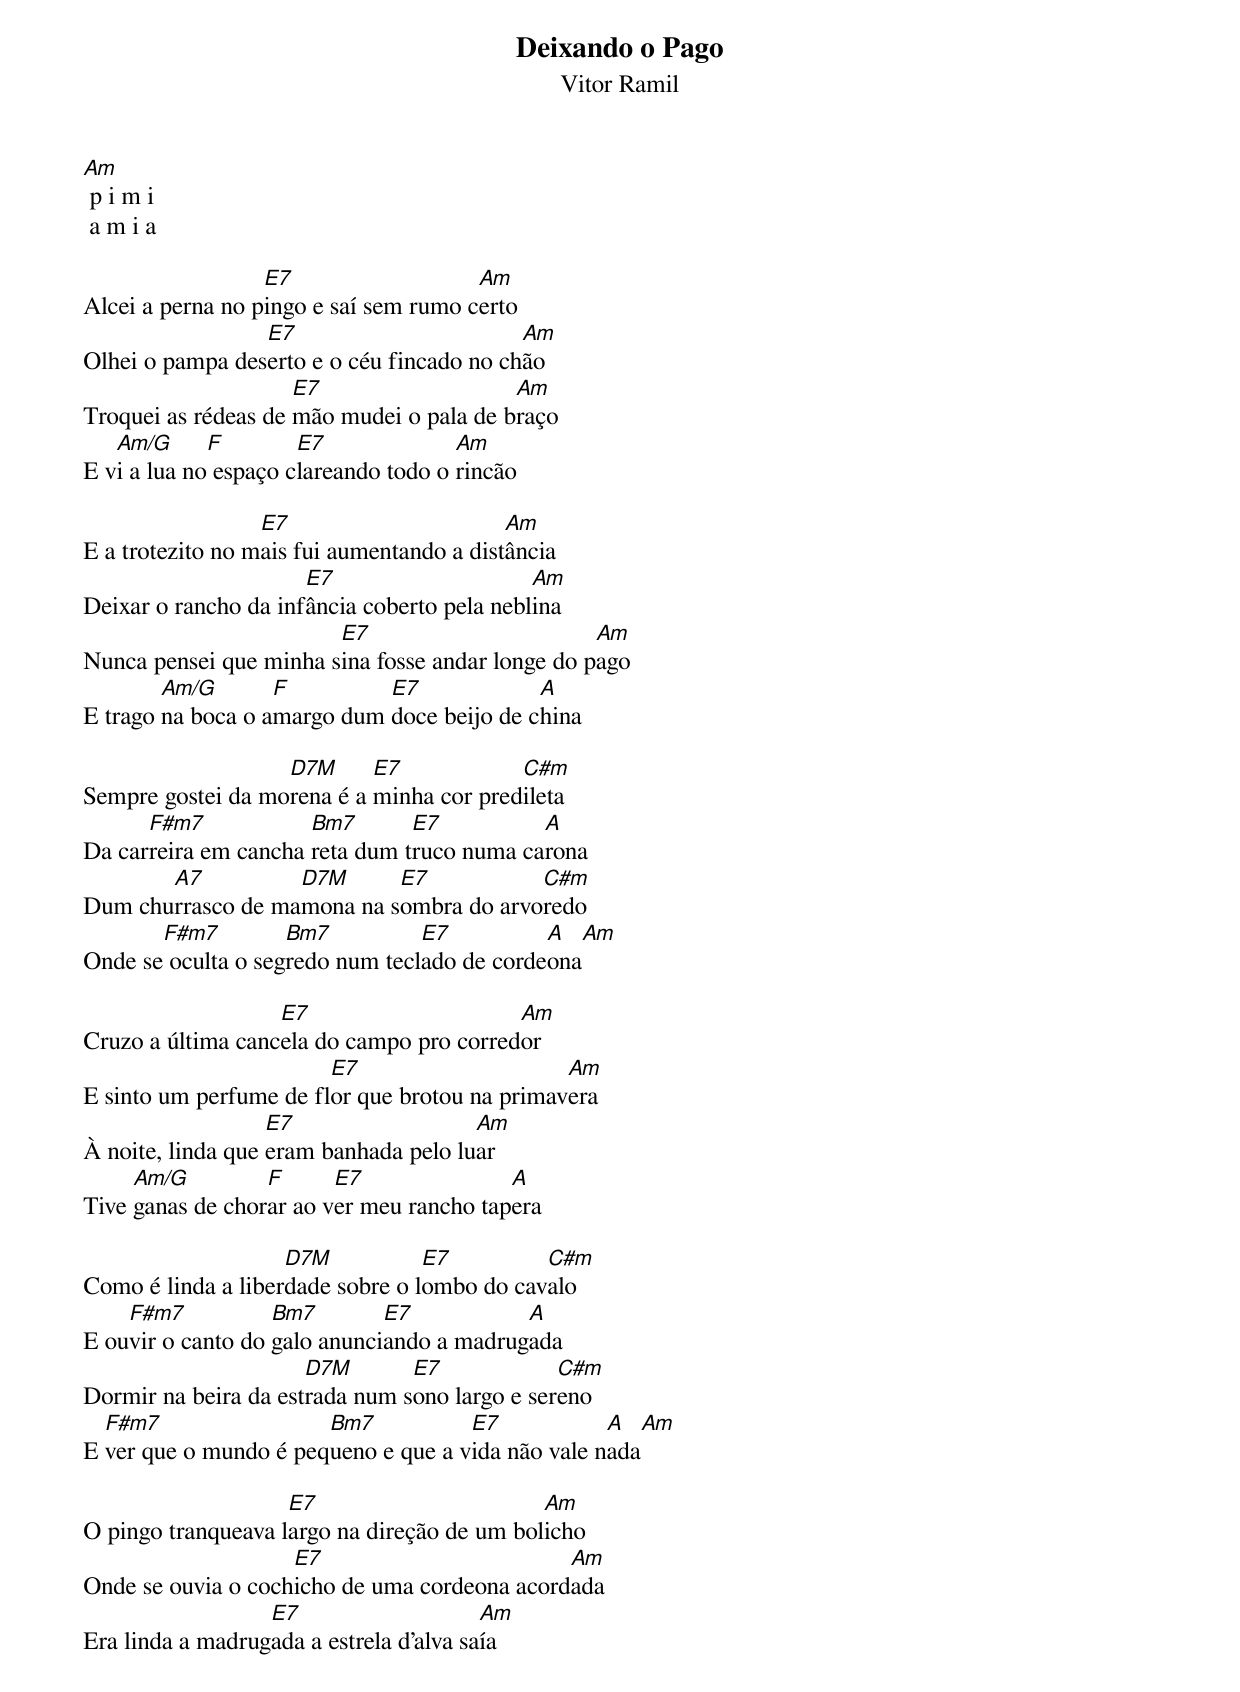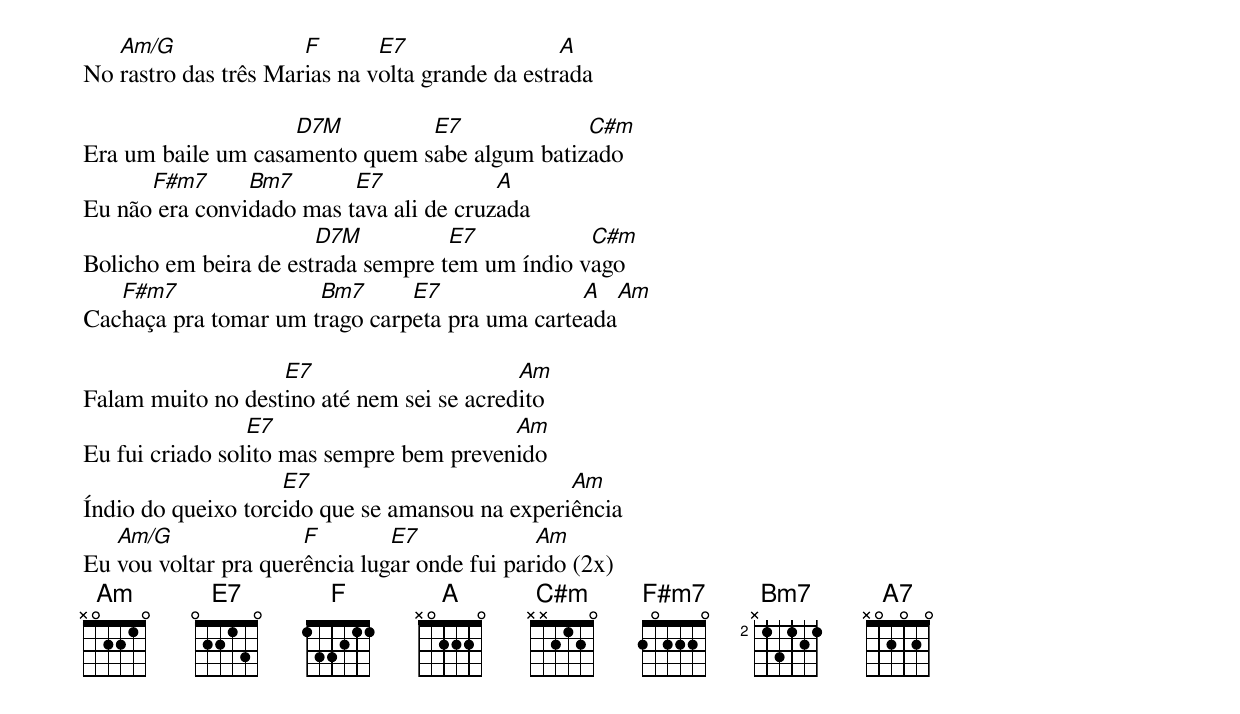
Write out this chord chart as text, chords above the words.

Deixando o Pago
Vitor Ramil


Am
 p i m i
 a m i a

                  E7                   Am
Alcei a perna no pingo e saí sem rumo certo
                 E7                        Am
Olhei o pampa deserto e o céu fincado no chão
                     E7                   Am
Troquei as rédeas de mão mudei o pala de braço
   Am/G      F        E7              Am
E vi a lua no espaço clareando todo o rincão

                  E7                       Am
E a trotezito no mais fui aumentando a distância
                      E7                     Am
Deixar o rancho da infância coberto pela neblina
                        E7                        Am
Nunca pensei que minha sina fosse andar longe do pago
        Am/G       F         E7             A
E trago na boca o amargo dum doce beijo de china

                   D7M      E7            C#m
Sempre gostei da morena é a minha cor predileta
      F#m7            Bm7       E7          A
Da carreira em cancha reta dum truco numa carona
       A7          D7M      E7           C#m
Dum churrasco de mamona na sombra do arvoredo
       F#m7         Bm7          E7          A  Am
Onde se oculta o segredo num teclado de cordeona

                   E7                     Am
Cruzo a última cancela do campo pro corredor
                        E7                     Am
E sinto um perfume de flor que brotou na primavera
                   E7                  Am
À noite, linda que eram banhada pelo luar
     Am/G         F      E7               A
Tive ganas de chorar ao ver meu rancho tapera

                    D7M           E7         C#m
Como é linda a liberdade sobre o lombo do cavalo
    F#m7           Bm7        E7           A
E ouvir o canto do galo anunciando a madrugada
                      D7M       E7             C#m
Dormir na beira da estrada num sono largo e sereno
  F#m7                 Bm7           E7            A   Am
E ver que o mundo é pequeno e que a vida não vale nada

                    E7                       Am
O pingo tranqueava largo na direção de um bolicho
                    E7                        Am
Onde se ouvia o cochicho de uma cordeona acordada
                  E7                     Am
Era linda a madrugada a estrela d'alva saía
   Am/G               F       E7                 A
No rastro das três Marias na volta grande da estrada

                    D7M         E7             C#m
Era um baile um casamento quem sabe algum batizado
      F#m7      Bm7       E7             A
Eu não era convidado mas tava ali de cruzada
                       D7M          E7           C#m
Bolicho em beira de estrada sempre tem um índio vago
   F#m7               Bm7      E7               A   Am
Cachaça pra tomar um trago carpeta pra uma carteada

                   E7                      Am
Falam muito no destino até nem sei se acredito
                 E7                       Am
Eu fui criado solito mas sempre bem prevenido
                    E7                          Am
Índio do queixo torcido que se amansou na experiência
   Am/G               F        E7             Am
Eu vou voltar pra querência lugar onde fui parido (2x)
